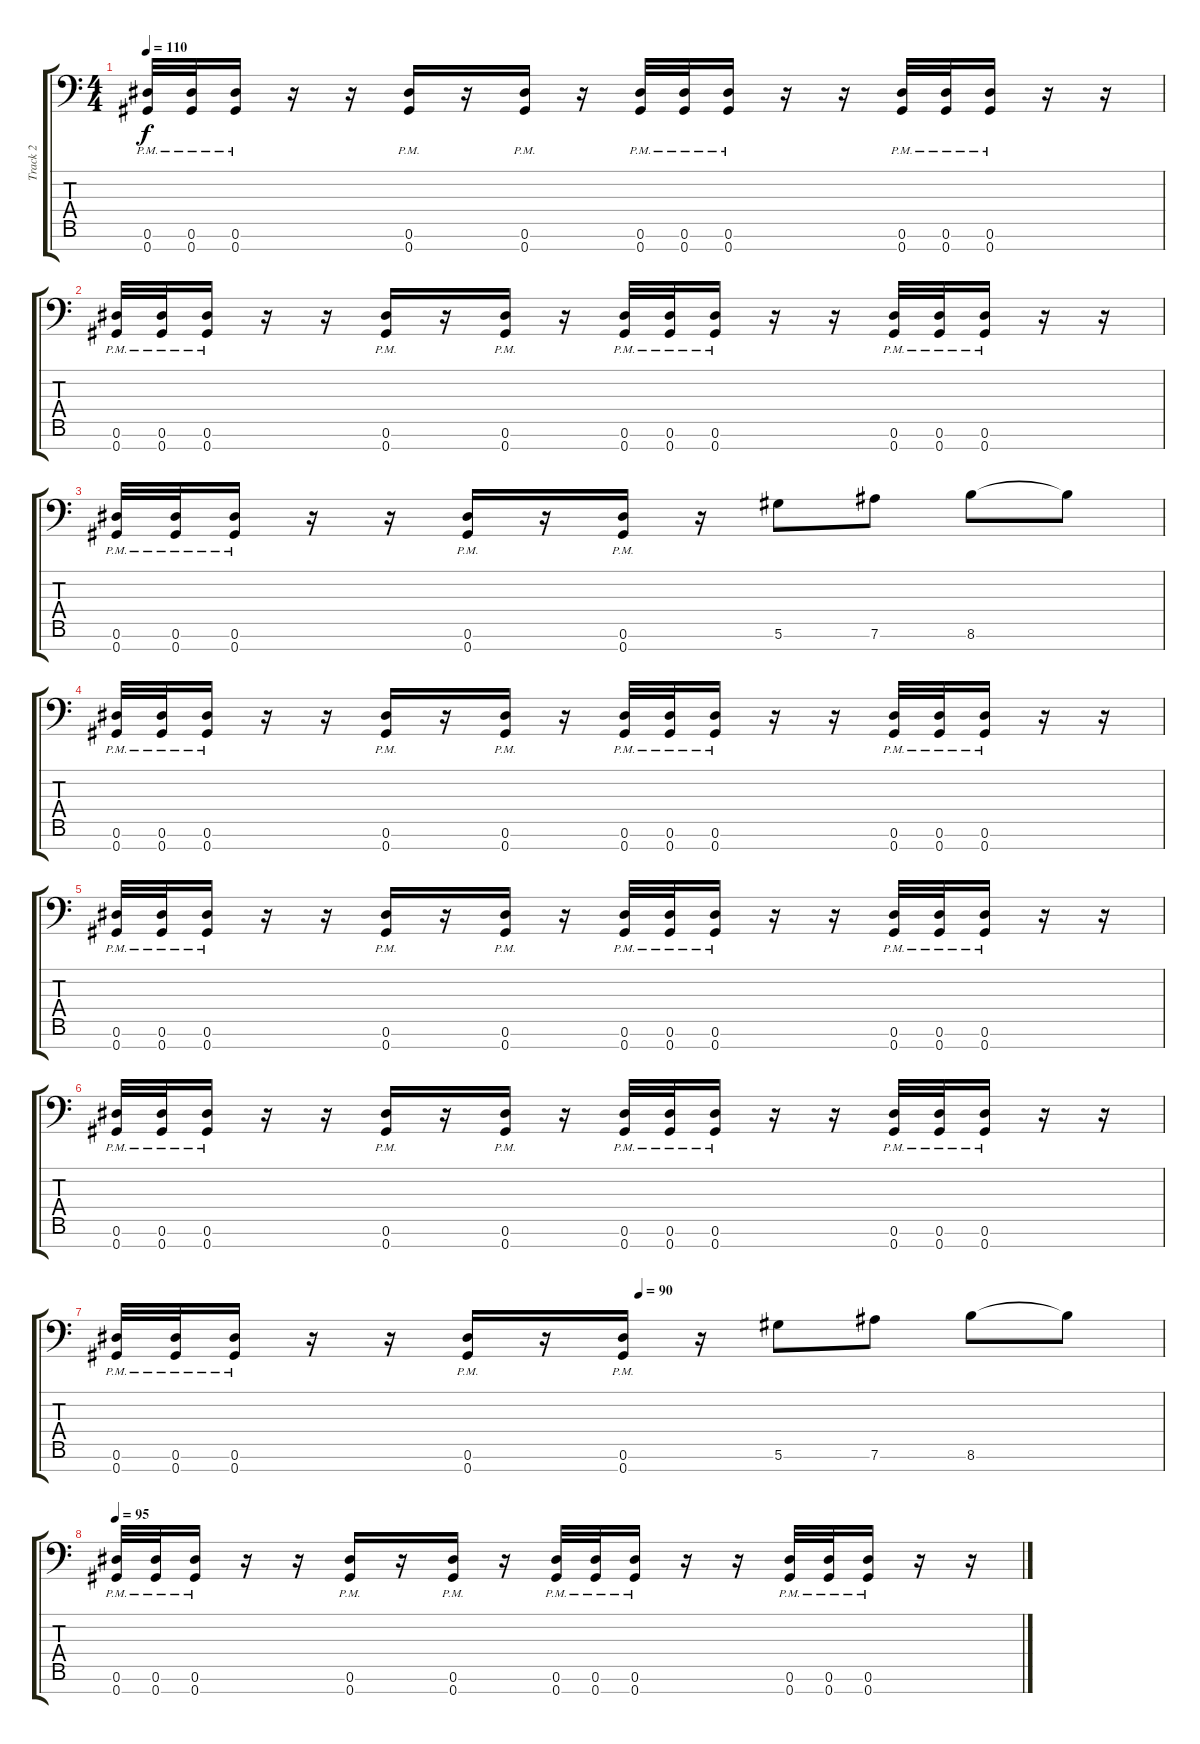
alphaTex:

\track ("Track 2" "Track 2") {instrument distortionguitar}
\staff {score tabs}
\tuning (Eb4 Bb3 Gb3 Db3 Ab2 Eb2 Ab1) {hide}
\ts (4 4)
\tempo 110
\clef f4
\ks c
(0.6{pm} 0.7{pm}).32{dy f} (0.6{pm} 0.7{pm}).32 (0.6{pm} 0.7{pm}).16 r.16 r.16 (0.6{pm} 0.7{pm}).16 r.16 (0.6{pm} 0.7{pm}).16 r.16 (0.6{pm} 0.7{pm}).32 (0.6{pm} 0.7{pm}).32 (0.6{pm} 0.7{pm}).16 r.16 r.16 (0.6{pm} 0.7{pm}).32 (0.6{pm} 0.7{pm}).32 (0.6{pm} 0.7{pm}).16 r.16 r.16 |
(0.6{pm} 0.7{pm}).32 (0.6{pm} 0.7{pm}).32 (0.6{pm} 0.7{pm}).16 r.16 r.16 (0.6{pm} 0.7{pm}).16 r.16 (0.6{pm} 0.7{pm}).16 r.16 (0.6{pm} 0.7{pm}).32 (0.6{pm} 0.7{pm}).32 (0.6{pm} 0.7{pm}).16 r.16 r.16 (0.6{pm} 0.7{pm}).32 (0.6{pm} 0.7{pm}).32 (0.6{pm} 0.7{pm}).16 r.16 r.16 |
(0.6{pm} 0.7{pm}).32 (0.6{pm} 0.7{pm}).32 (0.6{pm} 0.7{pm}).16 r.16 r.16 (0.6{pm} 0.7{pm}).16 r.16 (0.6{pm} 0.7{pm}).16 r.16 5.6.8 7.6.8 8.6.8 8.6{t}.8 |
(0.6{pm} 0.7{pm}).32 (0.6{pm} 0.7{pm}).32 (0.6{pm} 0.7{pm}).16 r.16 r.16 (0.6{pm} 0.7{pm}).16 r.16 (0.6{pm} 0.7{pm}).16 r.16 (0.6{pm} 0.7{pm}).32 (0.6{pm} 0.7{pm}).32 (0.6{pm} 0.7{pm}).16 r.16 r.16 (0.6{pm} 0.7{pm}).32 (0.6{pm} 0.7{pm}).32 (0.6{pm} 0.7{pm}).16 r.16 r.16 |
(0.6{pm} 0.7{pm}).32 (0.6{pm} 0.7{pm}).32 (0.6{pm} 0.7{pm}).16 r.16 r.16 (0.6{pm} 0.7{pm}).16 r.16 (0.6{pm} 0.7{pm}).16 r.16 (0.6{pm} 0.7{pm}).32 (0.6{pm} 0.7{pm}).32 (0.6{pm} 0.7{pm}).16 r.16 r.16 (0.6{pm} 0.7{pm}).32 (0.6{pm} 0.7{pm}).32 (0.6{pm} 0.7{pm}).16 r.16 r.16 |
(0.6{pm} 0.7{pm}).32 (0.6{pm} 0.7{pm}).32 (0.6{pm} 0.7{pm}).16 r.16 r.16 (0.6{pm} 0.7{pm}).16 r.16 (0.6{pm} 0.7{pm}).16 r.16 (0.6{pm} 0.7{pm}).32 (0.6{pm} 0.7{pm}).32 (0.6{pm} 0.7{pm}).16 r.16 r.16 (0.6{pm} 0.7{pm}).32 (0.6{pm} 0.7{pm}).32 (0.6{pm} 0.7{pm}).16 r.16 r.16 |
\tempo (90 0.5)
(0.6{pm} 0.7{pm}).32 (0.6{pm} 0.7{pm}).32 (0.6{pm} 0.7{pm}).16 r.16 r.16 (0.6{pm} 0.7{pm}).16 r.16 (0.6{pm} 0.7{pm}).16 r.16 5.6.8 7.6.8 8.6.8 8.6{t}.8 |
\tempo 95
(0.6{pm} 0.7{pm}).32 (0.6{pm} 0.7{pm}).32 (0.6{pm} 0.7{pm}).16 r.16 r.16 (0.6{pm} 0.7{pm}).16 r.16 (0.6{pm} 0.7{pm}).16 r.16 (0.6{pm} 0.7{pm}).32 (0.6{pm} 0.7{pm}).32 (0.6{pm} 0.7{pm}).16 r.16 r.16 (0.6{pm} 0.7{pm}).32 (0.6{pm} 0.7{pm}).32 (0.6{pm} 0.7{pm}).16 r.16 r.16
